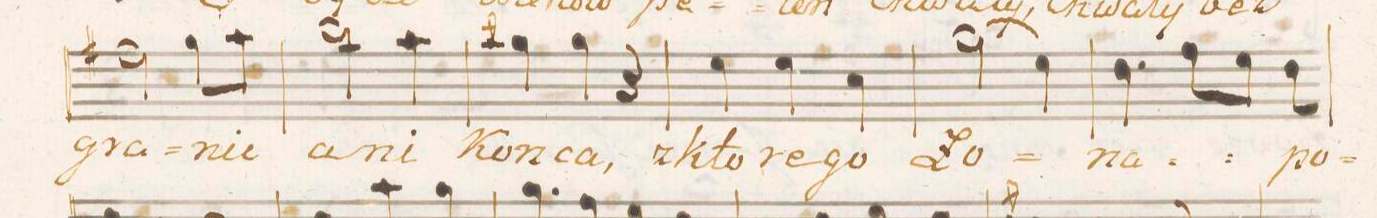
**kern	**text
*I"Soprano.	*
*clefC1	*
*k[f#c#g#]	*
*M3/4	*
2dd#X\	gra-
8ee\L	-nic
8ff#\J	.
=7	=7
2gg#\	a-
4ff#\	-ni
=8	=8
8qff#/	.
4ee\	Kon-
4ee\	-ca,
4r	.
=9	=9
4cc#\	z_kto-
4cc#\	-re-
4a\	-go
=10	=10
(2ee\	Ło-
4cc#\)	.
=11	=11
4.b\	-na
8dd\L	.
8cc#\J	.
8b\	po-
=12	=12
*-	*-
